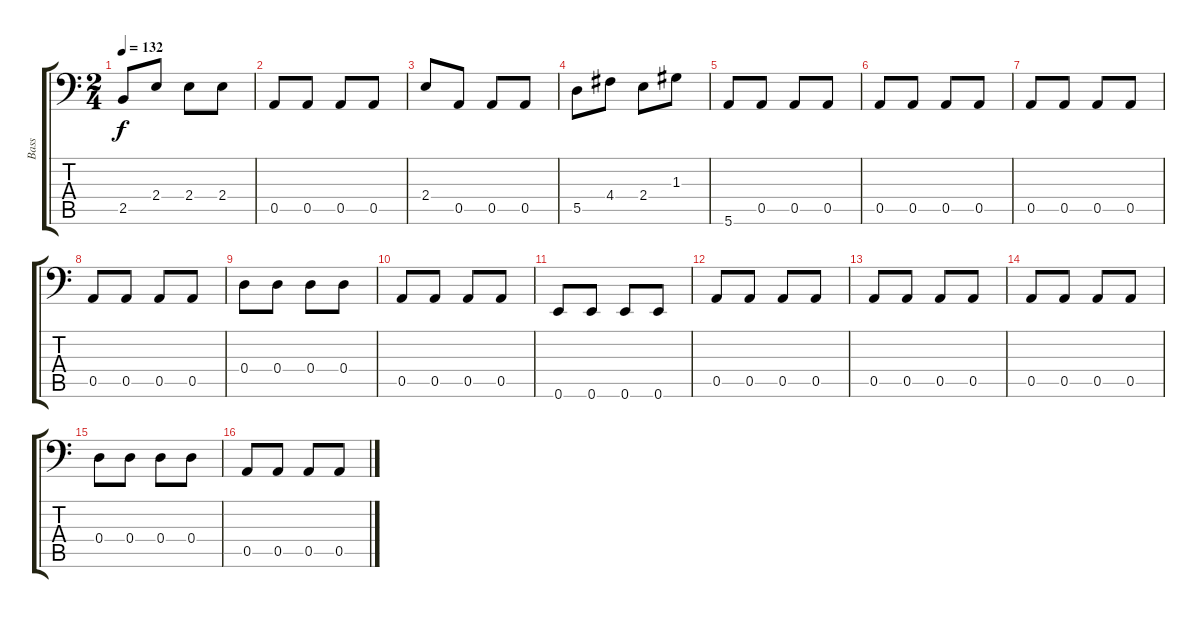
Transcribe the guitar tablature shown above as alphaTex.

\track ("Bass" "Bass") {instrument electricbassfinger}
\staff {score tabs}
\tuning (E3 B2 G2 D2 A1 E1) {hide}
\ts (2 4)
\tempo 132
\clef f4
\ks c
2.5.8{dy f} 2.4.8 2.4.8 2.4.8 |
0.5.8 0.5.8 0.5.8 0.5.8 |
2.4.8 0.5.8 0.5.8 0.5.8 |
5.5.8 4.4.8 2.4.8 1.3.8 |
5.6.8 0.5.8 0.5.8 0.5.8 |
0.5.8 0.5.8 0.5.8 0.5.8 |
0.5.8 0.5.8 0.5.8 0.5.8 |
0.5.8 0.5.8 0.5.8 0.5.8 |
0.4.8 0.4.8 0.4.8 0.4.8 |
0.5.8 0.5.8 0.5.8 0.5.8 |
0.6.8 0.6.8 0.6.8 0.6.8 |
0.5.8 0.5.8 0.5.8 0.5.8 |
0.5.8 0.5.8 0.5.8 0.5.8 |
0.5.8 0.5.8 0.5.8 0.5.8 |
0.4.8 0.4.8 0.4.8 0.4.8 |
0.5.8 0.5.8 0.5.8 0.5.8
